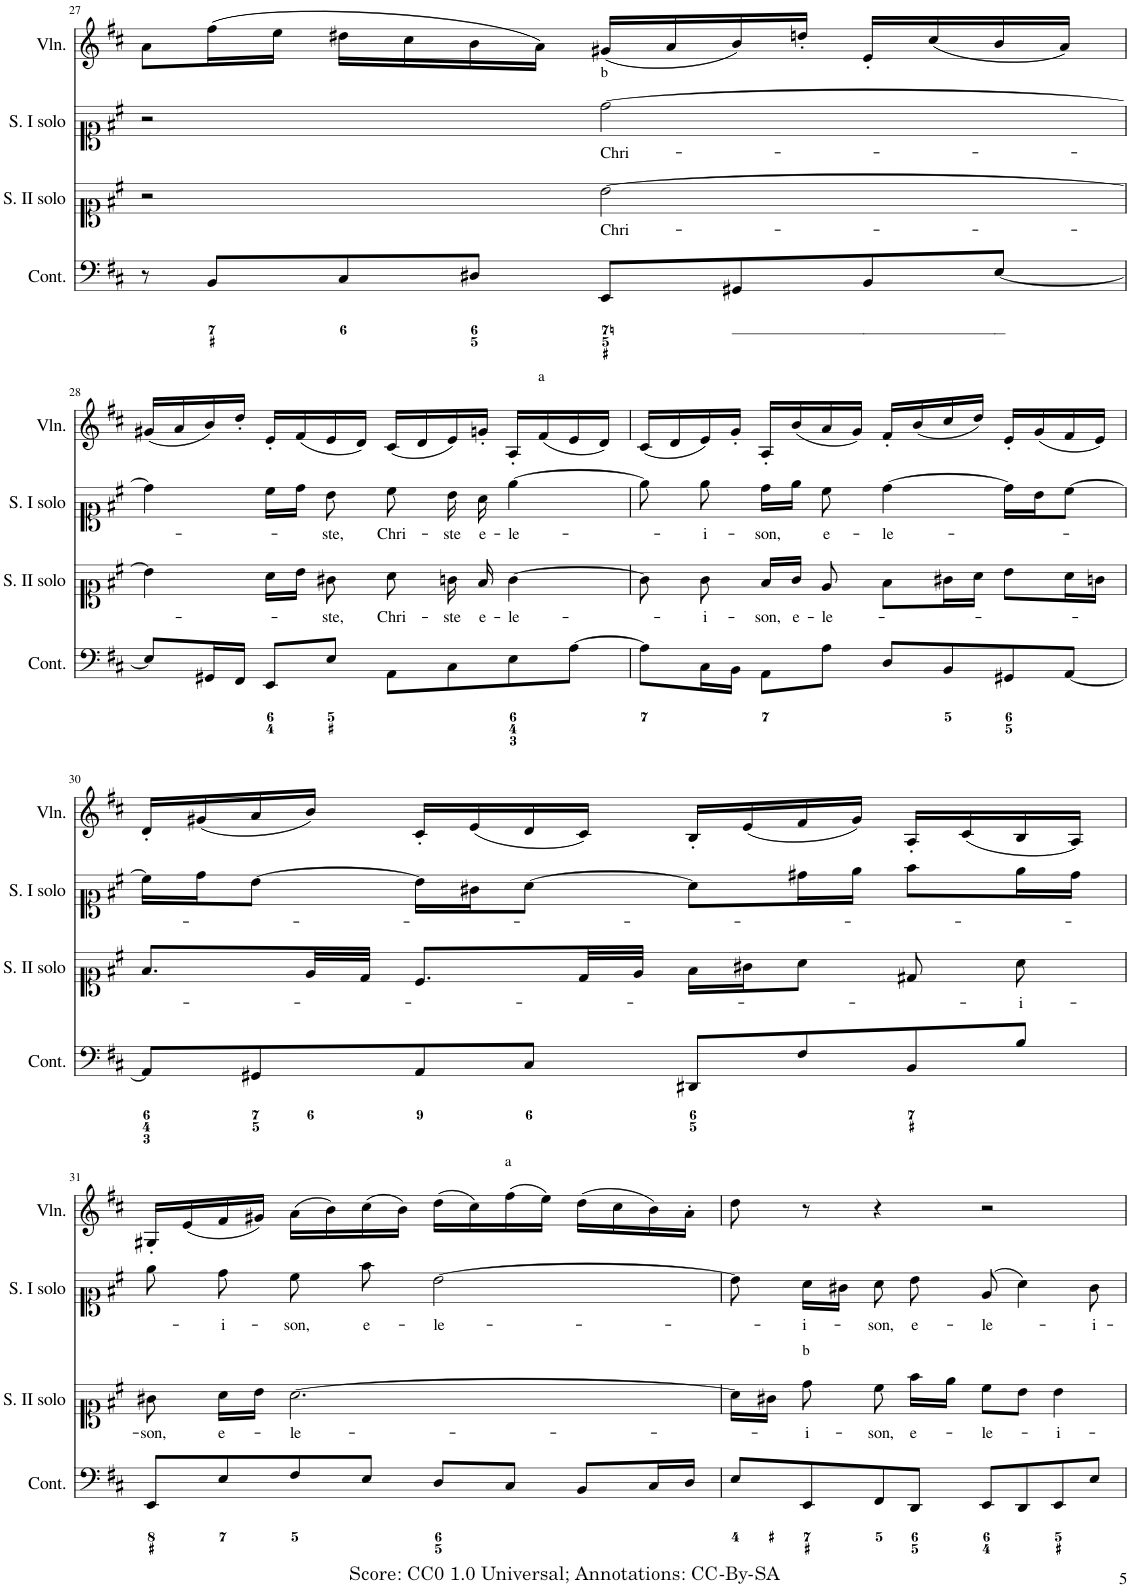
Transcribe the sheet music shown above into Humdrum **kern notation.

**kern	**kern	**text	**kern	**text	**kern
*part4	*part3	*part3	*part2	*part2	*part1
*staff4	*staff3	*staff3	*staff2	*staff2	*staff1
*I"Continuo	*I"Soprano II solo	*	*I"Soprano I solo	*	*I"Violino I &amp; II
*I'Cont.	*I'S. II solo	*	*I'S. I solo	*	*I'Vln.
!!LO:PB:g=z
*clefF4	*clefC1	*	*clefC1	*	*clefG2
*	*	*	*Trd-7c-12	*	*
*k[f#c#]	*k[f#c#]	*	*k[f#c#]	*	*k[f#c#]
*M4/4	*M4/4	*	*M4/4	*	*M4/4
*met(c)	*met(c)	*	*met(c)	*	*met(c)
=27	=27	=27	=27	=27	=27
8r	2r	.	2r	.	8a\L
8BB/L	.	.	.	.	(16ff#\L
.	.	.	.	.	16ee\JJ
8C#/	.	.	.	.	16dd#X\LL
.	.	.	.	.	16cc#\
8D#X/J	.	.	.	.	16b\
.	.	.	.	.	16a\JJ)
!	!	!	!LO:TX:a:t=b	!	!
!	!	!LO:LY:b	!	!LO:LY:b	!
8EE/L	[2b\	Chri-	[2dd\	Chri-	(16g#X/LL
.	.	.	.	.	16a/
8GG#X/	.	.	.	.	16b/)
.	.	.	.	.	16ddn'/JJ
8BB/	.	.	.	.	16e'/LL
.	.	.	.	.	(16cc#/
[8E/J	.	.	.	.	16b/
.	.	.	.	.	16a/JJ)
!!LO:LB:g=z
=28	=28	=28	=28	=28	=28
8E/L]	4b\]	.	4dd\]	.	(16g#X/LL
.	.	.	.	.	16a/
16GG#X/L	.	.	.	.	16b/)
16FF#/JJ	.	.	.	.	16dd'/JJ
8EE/L	16a\LL	.	16cc#\LL	.	16e'/LL
.	16b\JJ	.	16dd\JJ	.	(16f#/
!	!	!LO:LY:b	!	!LO:LY:b	!
8E/J	8g#X\	-ste,	8b\	-ste,	16e/
.	.	.	.	.	16d/JJ)
!	!	!LO:LY:b	!	!LO:LY:b	!
8AA\L	8a\	Chri-	8cc#\	Chri-	(16c#/LL
.	.	.	.	.	16d/
!	!	!LO:LY:b	!	!LO:LY:b	!
8C#\	16gn\	-ste	16b\	-ste	16e/)
!	!	!LO:LY:b	!	!LO:LY:b	!
.	16f#/	e-	16a\	e-	16gn'/JJ
!	!	!LO:LY:b	!	!LO:LY:b	!
8E\	[4g\	-le-	[4ee\	-le-	16A'/LL
!	!	!	!	!	!LO:TX:a:t=a
.	.	.	.	.	(16f#/
[8A\J	.	.	.	.	16e/
.	.	.	.	.	16d/JJ)
=29	=29	=29	=29	=29	=29
8A\L]	8g\]	.	8ee\]	.	(16c#/LL
.	.	.	.	.	16d/
!	!	!LO:LY:b	!	!LO:LY:b	!
16C#\L	8g\	-i-	8ee\	-i-	16e/)
16BB\JJ	.	.	.	.	16g'/JJ
!	!	!LO:LY:b	!	!LO:LY:b	!
8AA\L	16f#/LL	-son,	16dd\LL	-son,	16A'/LL
!	!	!LO:LY:b	!	!	!
.	16g/JJ	e-	16ee\JJ	.	(16b/
!	!	!LO:LY:b	!	!LO:LY:b	!
8A\J	8e/	-le-	8cc#\	e-	16a/
.	.	.	.	.	16g/JJ)
!	!	!	!	!LO:LY:b	!
8D/L	8f#\L	.	[4dd\	-le-	16f#'/LL
.	.	.	.	.	(16b/
8BB/	16g#X\L	.	.	.	16cc#/
.	16a\JJ	.	.	.	16dd/JJ)
8GG#X/	8b\L	.	16dd\LL]	.	16e'/LL
.	.	.	16b\J	.	(16g/
[8AA/J	16a\L	.	[8cc#\J	.	16f#/
.	16gn\JJ	.	.	.	16e/JJ)
!!LO:LB:g=z
=30	=30	=30	=30	=30	=30
8AA/L]	8.f#/L	.	16cc#\LL]	.	16d'/LL
.	.	.	16dd\J	.	(16g#X/
8GG#X/	.	.	[8b\J	.	16a/
.	32e/LL	.	.	.	16b/JJ)
.	32d/JJJ	.	.	.	.
8AA/	8.c#/L	.	16b\LL]	.	16c#'/LL
.	.	.	16g#X\J	.	(16e/
8C#/J	.	.	[8a\J	.	16d/
.	32d/LL	.	.	.	16c#/JJ)
.	32e/JJJ	.	.	.	.
8DD#X/L	16f#\LL	.	8a\L]	.	16B'/LL
.	16g#X\J	.	.	.	(16e/
8F#/	8a\J	.	16dd#X\L	.	16f#/
.	.	.	16ee\JJ	.	16g#/JJ)
8BB/	8d#X/	.	8ff#\L	.	16A'/LL
.	.	.	.	.	(16c#/
!	!	!LO:LY:b	!	!	!
8B/J	8a\	i-	16ee\L	.	16B/
.	.	.	16dd#\JJ	.	16A/JJ)
!!LO:LB:g=z
=31	=31	=31	=31	=31	=31
!	!	!LO:LY:b	!	!	!
8EE/L	8g#X\	-son,	8ee\	.	16G#X'/LL
.	.	.	.	.	(16e/
!	!	!LO:LY:b	!	!LO:LY:b	!
8E/	16a\LL	e-	8dd\	-i-	16f#/
.	16b\JJ	.	.	.	16g#X/JJ)
!	!	!LO:LY:b	!	!LO:LY:b	!
8F#/	[2.a\	-le-	8cc#\	-son,	(16a\LL
.	.	.	.	.	16b\)
!	!	!	!	!LO:LY:b	!
8E/J	.	.	8ff#\	e-	(16cc#\
.	.	.	.	.	16b\JJ)
!	!	!	!	!LO:LY:b	!
8D/L	.	.	[2b\	-le-	(16dd\LL
.	.	.	.	.	16cc#\)
!	!	!	!	!	!LO:TX:a:t=a
8C#/J	.	.	.	.	(16ff#\
.	.	.	.	.	16ee\JJ)
8BB/L	.	.	.	.	(16dd\LL
.	.	.	.	.	16cc#\
16C#/L	.	.	.	.	16b\)
16D/JJ	.	.	.	.	16a'\JJ
=32	=32	=32	=32	=32	=32
8E/L	16a\LL]	.	8b\]	.	8dd\
.	16g#X\JJ	.	.	.	.
!	!LO:TX:a:t=b	!	!	!	!
!	!	!LO:LY:b	!	!LO:LY:b	!
8EE/	8dd\	-i-	16a\LL	-i-	8r
.	.	.	16g#X\JJ	.	.
!	!	!LO:LY:b	!	!LO:LY:b	!
8FF#/	8cc#\	-son,	8a\	-son,	4r
!	!	!LO:LY:b	!	!LO:LY:b	!
8DD/J	16ff#\LL	e-	8b\	e-	.
.	16ee\JJ	.	.	.	.
!	!	!LO:LY:b	!	!LO:LY:b	!
8EE/L	8cc#\L	-le-	(8e/	-le-	2r
8DD/	8b\J	.	4a\)	.	.
!	!	!LO:LY:b	!	!	!
8EE/	4b\	-i-	.	.	.
!	!	!	!	!LO:LY:b	!
8E/J	.	.	8g#\	-i-	.
=	=	=	=	=	=
*-	*-	*-	*-	*-	*-
